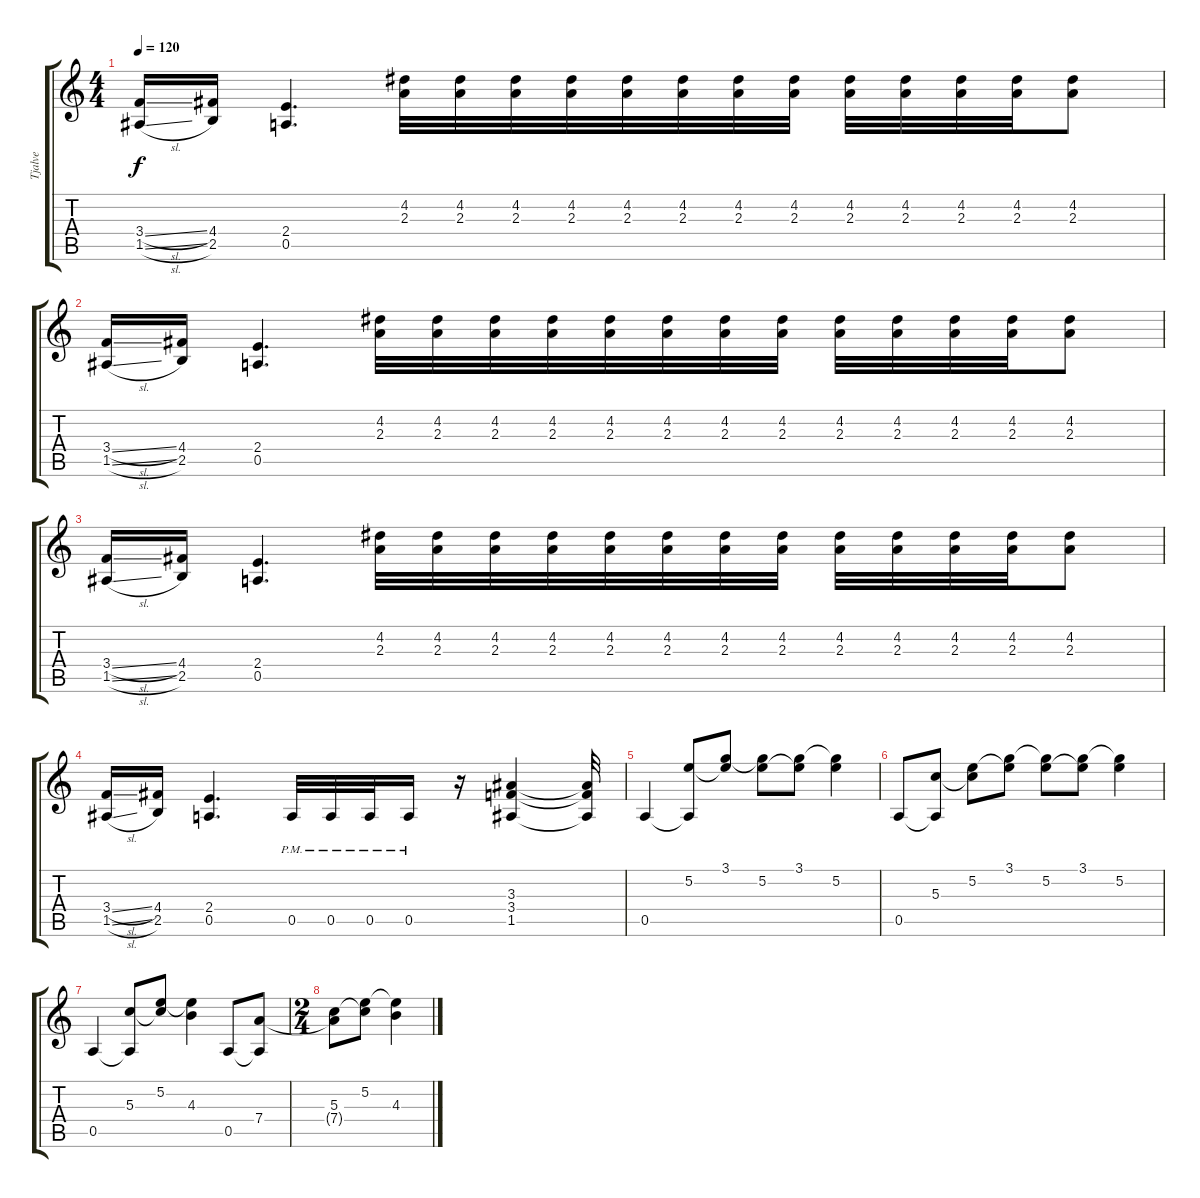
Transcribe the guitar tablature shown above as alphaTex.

\track ("Tjalve" "Tjalve") {instrument distortionguitar}
\staff {score tabs}
\tuning (E4 B3 G3 D3 A2 E2) {hide}
\ts (4 4)
\tempo 120
\clef g2
\ks c
(3.4{sl} 1.5{sl}).16{dy f} (4.4 2.5).16 (2.4 0.5).4{d} (4.2 2.3).32 (4.2 2.3).32 (4.2 2.3).32 (4.2 2.3).32 (4.2 2.3).32 (4.2 2.3).32 (4.2 2.3).32 (4.2 2.3).32 (4.2 2.3).32 (4.2 2.3).32 (4.2 2.3).32 (4.2 2.3).32 (4.2 2.3).8 |
(3.4{sl} 1.5{sl}).16 (4.4 2.5).16 (2.4 0.5).4{d} (4.2 2.3).32 (4.2 2.3).32 (4.2 2.3).32 (4.2 2.3).32 (4.2 2.3).32 (4.2 2.3).32 (4.2 2.3).32 (4.2 2.3).32 (4.2 2.3).32 (4.2 2.3).32 (4.2 2.3).32 (4.2 2.3).32 (4.2 2.3).8 |
(3.4{sl} 1.5{sl}).16 (4.4 2.5).16 (2.4 0.5).4{d} (4.2 2.3).32 (4.2 2.3).32 (4.2 2.3).32 (4.2 2.3).32 (4.2 2.3).32 (4.2 2.3).32 (4.2 2.3).32 (4.2 2.3).32 (4.2 2.3).32 (4.2 2.3).32 (4.2 2.3).32 (4.2 2.3).32 (4.2 2.3).8 |
(3.4{sl} 1.5{sl}).16 (4.4 2.5).16 (2.4 0.5).4{d} 0.5{pm}.32 0.5{pm}.32 0.5{pm}.32 0.5{pm}.16 r.16 (3.3 3.4 1.5).4 (3.3{t} 3.4{t} 1.5{t}).32 |
0.5.4 (5.2 0.5{t}).8 (3.1 5.2{t}).8 (3.1{t} 5.2).8 (3.1 5.2{t}).8 (3.1{t} 5.2).4 |
0.5.8 (5.3 0.5{t}).8 (5.2 5.3{t}).8 (3.1 5.2{t}).8 (3.1{t} 5.2).8 (3.1 5.2{t}).8 (3.1{t} 5.2).4 |
0.5.4 (5.3 0.5{t}).8 (5.2 5.3{t}).8 (5.2{t} 4.3).4 0.5.8 (7.4 0.5{t}).8 |
\ts (2 4)
(5.3 7.4{t}).8 (5.2 5.3{t}).8 (5.2{t} 4.3).4
